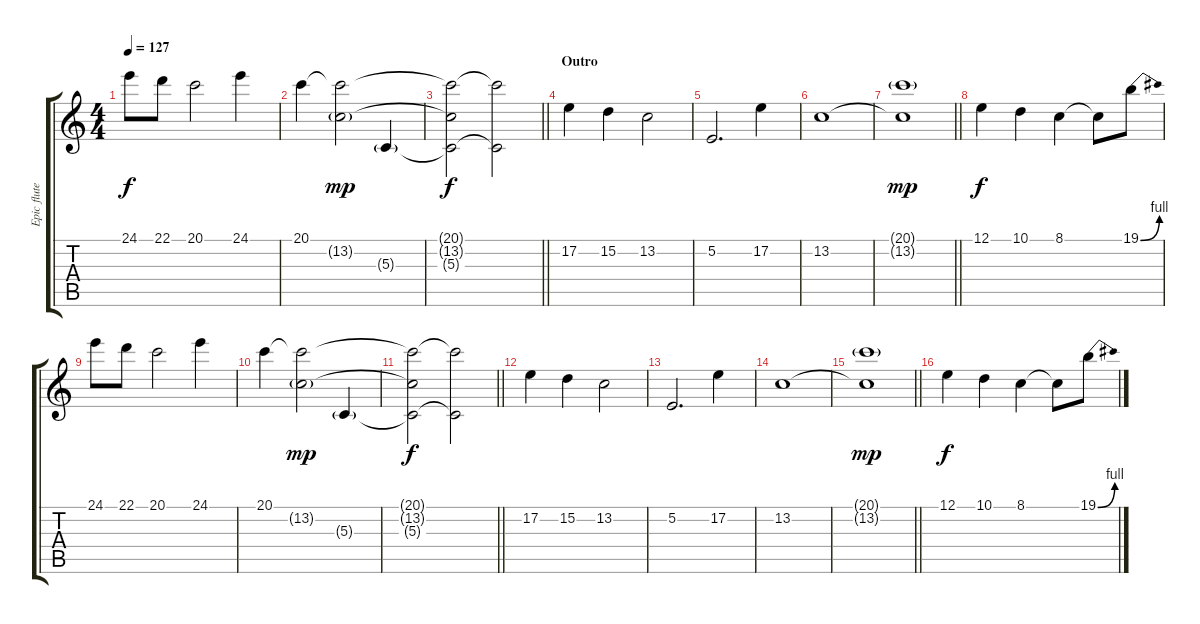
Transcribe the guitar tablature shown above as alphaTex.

\track ("Epic flute thing" "Epic flute") {instrument piccolo}
\staff {score tabs}
\tuning (E4 B3 G3 D3 A2 E2) {hide}
\ts (4 4)
\tempo 127
\clef g2
\ks c
24.1.8{dy f} 22.1.8 20.1.2 24.1.4 |
20.1.4 (20.1{t} 13.2{g}).2{dy mp} 5.3{g}.4 |
\barLineRight lightlight
(20.1{t} 13.2{t} 5.3{t}).2{dy f} (20.1{t} 5.3{t}).2 |
\section ("" "Outro")
17.2.4{volume 16} 15.2.4 13.2.2 |
5.2.2{d} 17.2.4 |
13.2.1 |
\barLineRight lightlight
(20.1{g} 13.2{t}).1{dy mp} |
12.1.4{dy f} 10.1.4 8.1.4 8.1{t}.8 19.1{be (bend 0 0 60 4)}.8 |
24.1.8 22.1.8 20.1.2 24.1.4 |
20.1.4 (20.1{t} 13.2{g}).2{dy mp} 5.3{g}.4 |
\barLineRight lightlight
(20.1{t} 13.2{t} 5.3{t}).2{dy f} (20.1{t} 5.3{t}).2 |
17.2.4{volume 16} 15.2.4 13.2.2 |
5.2.2{d} 17.2.4 |
13.2.1 |
\barLineRight lightlight
(20.1{g} 13.2{t}).1{dy mp} |
12.1.4{dy f} 10.1.4 8.1.4 8.1{t}.8 19.1{be (bend 0 0 60 4)}.8
